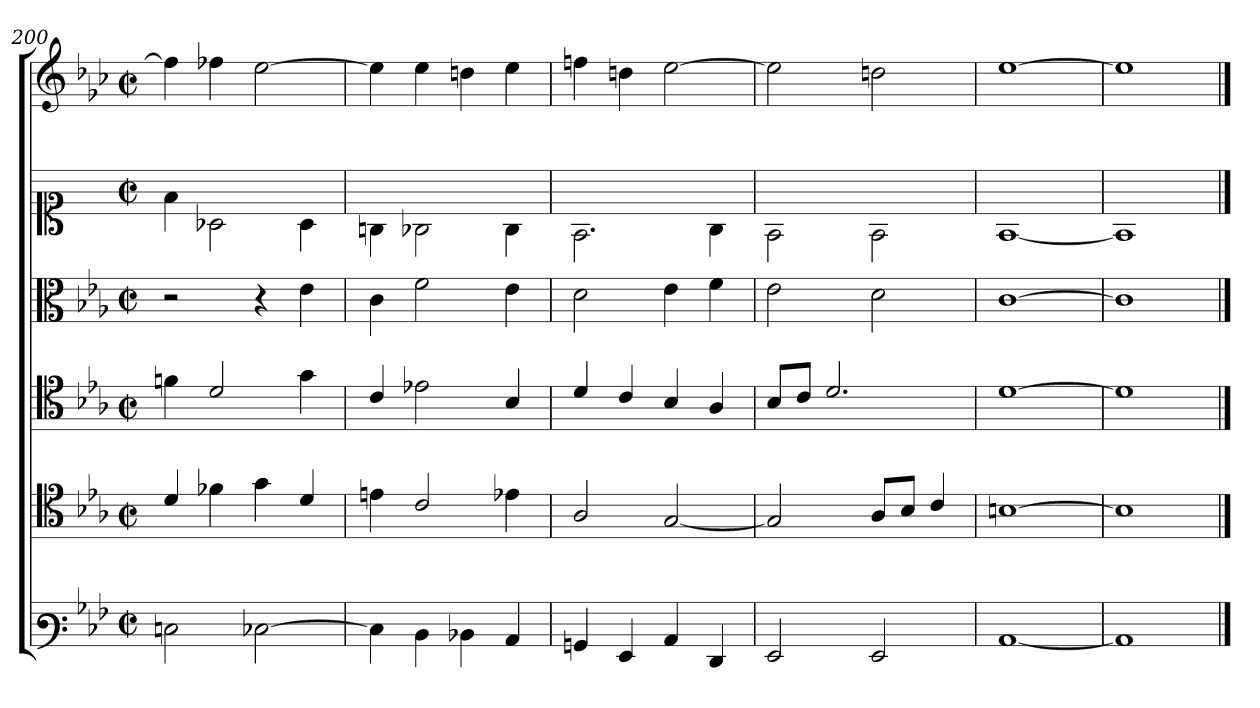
**kern	**kern	**kern	**kern	**kern	**kern
*part6	*part5	*part4	*part3	*part2	*part1
*staff6	*staff5	*staff4	*staff3	*staff2	*staff1
*clefF3	*clefC4	*clefC4	*clefC3	*clefC1	*clefG3
*k[b-e-a-]	*k[b-e-a-]	*k[b-e-a-]	*k[b-e-a-]	*	*k[b-e-a-]
*M2/2	*M2/2	*M2/2	*M2/2	*M2/2	*M2/2
*met(c|)	*met(c|)	*met(c|)	*met(c|)	*met(c|)	*met(c|)
=200	=200	=200	=200	=200	=200
2En\	4d/	4fn\	2rd	4f\	4dd\]
.	4f-X\	2d/	.	2A-X\	4dd-X\
[2E-X\	4g\	.	4r	.	[2cc\
.	4d/	4g\	4e-\	4A-\	.
=201	=201	=201	=201	=201	=201
4E-\]	4en\	4c/	4c\	4Gn\	4cc\]
4D\	2c/	2e-X\	2f\	2G-X\	4cc\
4D-X\	.	.	.	.	4bn\
4C/	4e-X\	4B-/	4e-\	4G-\	4cc\
=202	=202	=202	=202	=202	=202
4BBn/	2A-/	4d/	2d\	2.F\	4ddn\
4GG/	.	4c/	.	.	4bn\
4C/	[<2G/	4B-/	4e-\	.	[2cc
4FF/	.	4A-/	4f\	4G\	.
=203	=203	=203	=203	=203	=203
2GG/	2G/]	8B-/L	2e-\	2F\	2cc]
.	.	8c/J	.	.	.
.	.	2.d/	.	.	.
2GG/	8A-/L	.	2d\	2F\	2bn\
.	8B-/J	.	.	.	.
.	4c/	.	.	.	.
=204	=204	=204	=204	=204	=204
[<1C	[<1Bn	[<1d	[>1c	[>1F	[>1cc
=205	=205	=205	=205	=205	=205
1C]	1B]	1d]	1c]	1F]	1cc]
==	==	==	==	==	==
*-	*-	*-	*-	*-	*-
